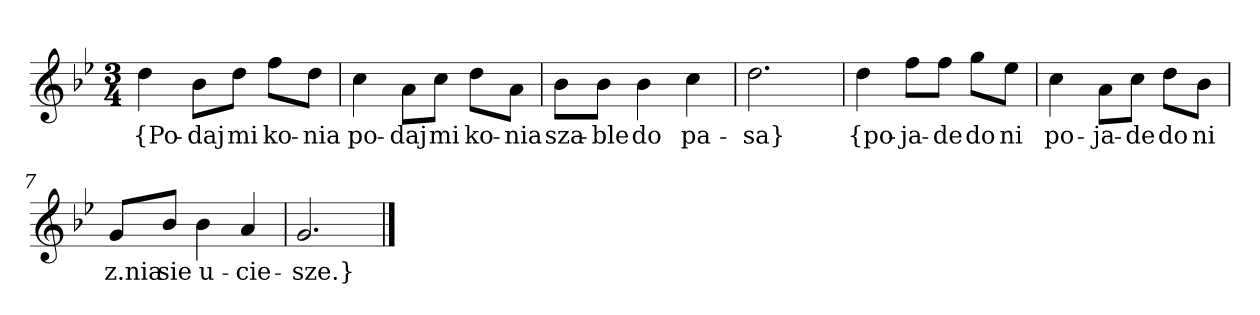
**kern	**text
*part1	*part1
*staff1	*staff1
*clefG2	*
*k[b-e-]	*
*g:	*
*M3/4	*
=	=
4dd	{Po-
8b-\L	-daj
8dd\J	mi
8ff\L	ko-
8dd\J	-nia
=2	=2
4cc	po-
8a\L	-daj
8cc\J	mi
8dd\L	ko-
8a\J	-nia
=3	=3
8b-\L	sza-
8b-\J	-ble
4b-	do
4cc	pa-
=4	=4
2.dd	-sa}
=5y	=5y
4dd	{po-
8ff\L	-ja-
8ff\J	-de
8gg\L	do
8ee-\J	ni
=6	=6
4cc	po-
8a\L	-ja-
8cc\J	-de
8dd\L	do
8b-\J	ni
=7	=7
8g/L	z.nia
8b-/J	sie
4b-	u-
4a	-cie-
=8	=8
2.g	-sze.}
==	==
*-	*-
